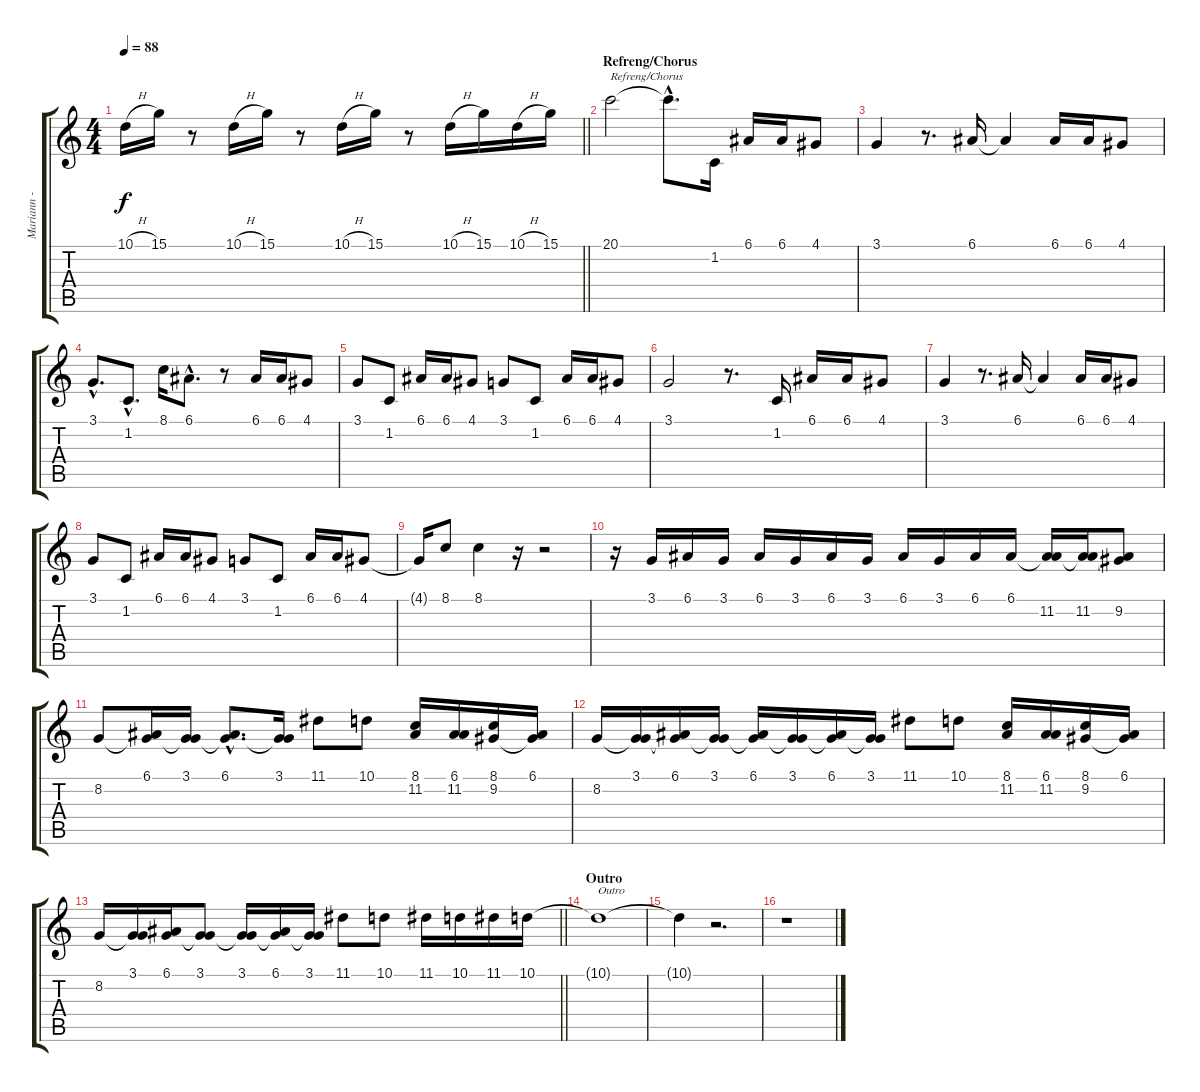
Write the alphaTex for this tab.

\track ("Mariann - Vokal" "Mariann - ") {instrument lead1square}
\staff {score tabs}
\tuning (E4 B3 G3 D3 A2 E2) {hide}
\ts (4 4)
\tempo 88
\clef g2
\barLineRight lightlight
\ks c
10.1{h}.16{dy f} 15.1.16 r.8 10.1{h}.16 15.1.16 r.8 10.1{h}.16 15.1.16 r.8 10.1{h}.16 15.1.16 10.1{h}.16 15.1.16 |
\section ("" "Refreng/Chorus")
20.1.2{txt "Refreng/Chorus"} 20.1{hac t}.8{d} 1.2.16 6.1.16 6.1.16 4.1.8 |
3.1.4 r.8{d} 6.1.16 6.1{t}.4 6.1.16 6.1.16 4.1.8 |
3.1{hac}.8{d} 1.2{hac}.8{d} 8.1.16 6.1{hac}.8{d} r.8 6.1.16 6.1.16 4.1.8 |
3.1.8 1.2.8 6.1.16 6.1.16 4.1.8 3.1.8 1.2.8 6.1.16 6.1.16 4.1.8 |
3.1.2 r.8{d} 1.2.16 6.1.16 6.1.16 4.1.8 |
3.1.4 r.8{d} 6.1.16 6.1{t}.4 6.1.16 6.1.16 4.1.8 |
3.1.8 1.2.8 6.1.16 6.1.16 4.1.8 3.1.8 1.2.8 6.1.16 6.1.16 4.1.8 |
4.1{t}.16 8.1.8 8.1.4 r.16 r.2 |
r.16 3.1.16 6.1.16 3.1.16 6.1.16 3.1.16 6.1.16 3.1.16 6.1.16 3.1.16 6.1.16 6.1.16 (6.1{t} 11.2).16 (6.1{t} 11.2).16 (6.1{t} 9.2).8 |
8.2.8 (6.1 8.2{t}).16 (3.1 8.2{t}).16 (6.1{hac} 8.2{hac t}).8{d} (3.1 8.2{t}).16 11.1.8 10.1.8 (8.1 11.2).16 (6.1 11.2).16 (8.1 9.2).16 (6.1 9.2{t}).16 |
8.2.16 (3.1 8.2{t}).16 (6.1 8.2{t}).16 (3.1 8.2{t}).16 (6.1 8.2{t}).16 (3.1 8.2{t}).16 (6.1 8.2{t}).16 (3.1 8.2{t}).16 11.1.8 10.1.8 (8.1 11.2).16 (6.1 11.2).16 (8.1 9.2).16 (6.1 9.2{t}).16 |
\barLineRight lightlight
8.2.16 (3.1 8.2{t}).16 (6.1 8.2{t}).16 (3.1 8.2{t}).8 (3.1 8.2{t}).16 (6.1 8.2{t}).16 (3.1 8.2{t}).16 11.1.8 10.1.8 11.1.16 10.1.16 11.1.16 10.1.16 |
\section ("" "Outro")
10.1{t}.1{txt "Outro"} |
10.1{t}.4 r.2{d} |
r.1
